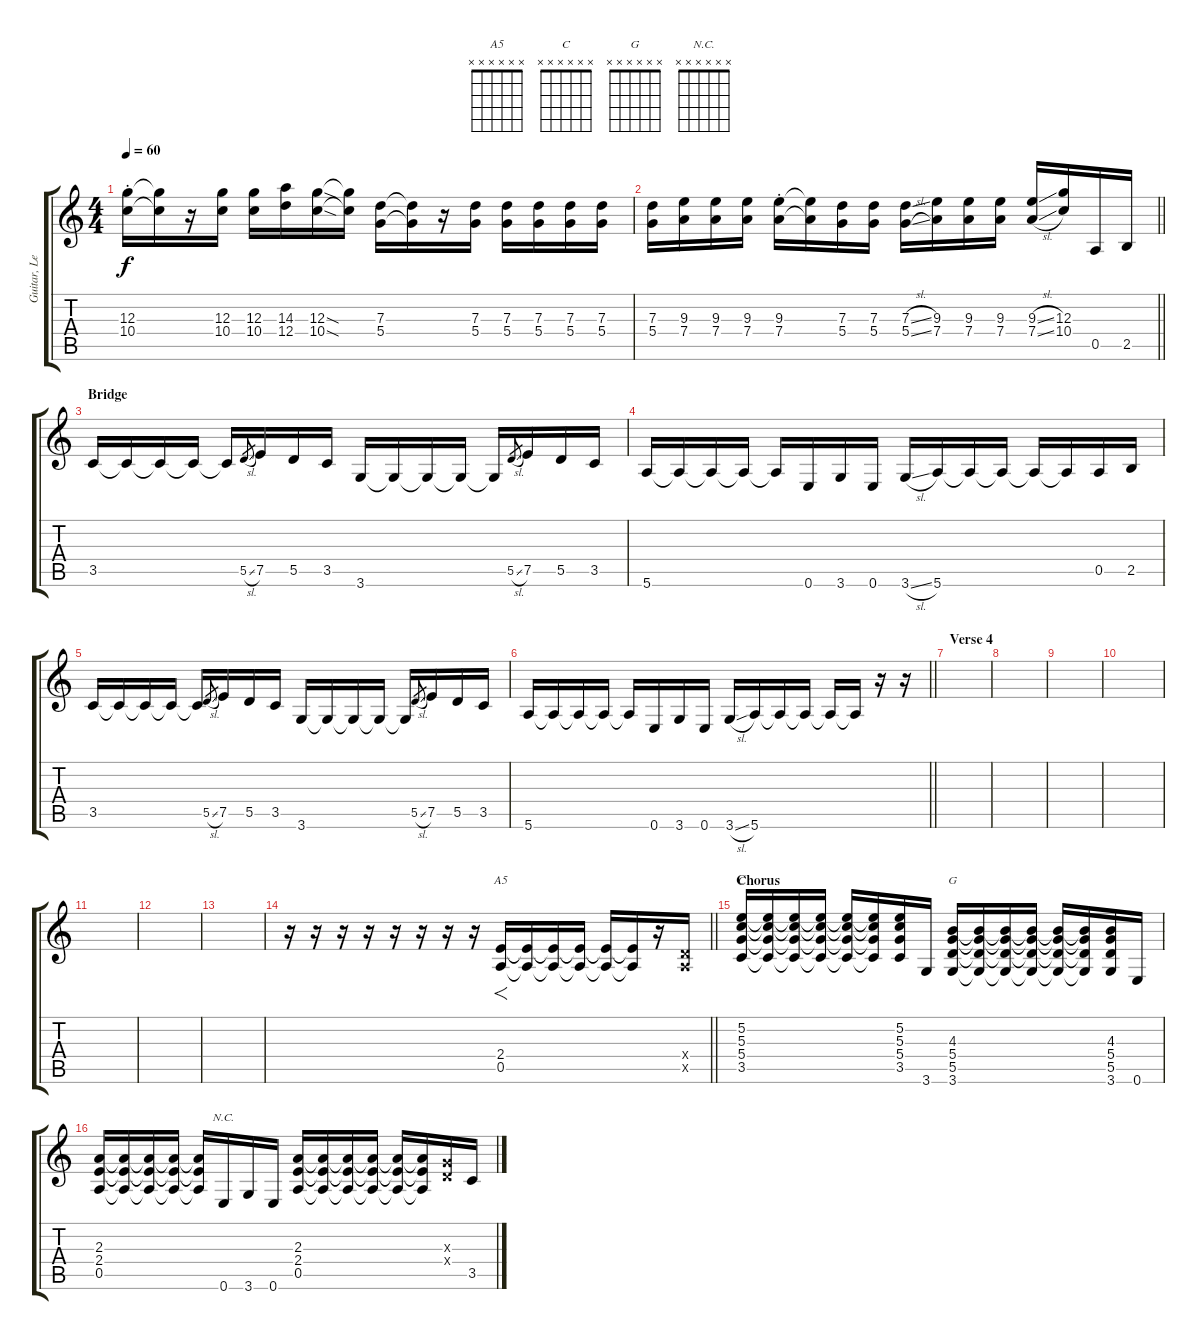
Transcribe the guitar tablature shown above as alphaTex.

\track ("Guitar, Lead" "Guitar, Le") {instrument distortionguitar}
\staff {score tabs}
\tuning (E4 B3 G3 D3 A2 E2) {hide}
\chord ("A5" x x x x x x)
\chord ("C" x x x x x x)
\chord ("G" x x x x x x)
\chord ("N.C." x x x x x x)
\ts (4 4)
\tempo 60
\clef g2
\ks c
(12.3{st} 10.4{st}).16{dy f} (12.3{t} 10.4{t}).16 r.16 (12.3 10.4).16 (12.3 10.4).16 (14.3 12.4).16 (12.3{sod} 10.4{sod}).16 (12.3{t} 10.4{t}).16 (7.3 5.4).16 (7.3{t} 5.4{t}).16 r.16 (7.3 5.4).16 (7.3 5.4).16 (7.3 5.4).16 (7.3 5.4).16 (7.3 5.4).16 |
\barLineRight lightlight
(7.3 5.4).16 (9.3 7.4).16 (9.3 7.4).16 (9.3 7.4).16 (9.3{st} 7.4{st}).16 (9.3{t} 7.4{t}).16 (7.3 5.4).16 (7.3 5.4).16 (7.3{sl} 5.4{sl}).16 (9.3 7.4).16 (9.3 7.4).16 (9.3 7.4).16 (9.3{sl} 7.4{sl}).16 (12.3 10.4).16 0.5.16 2.5.16 |
\section ("" "Bridge")
3.5.16 3.5{t}.16 3.5{t}.16 3.5{t}.16 3.5{t}.16 5.5{sl}.8{gr} 7.5.16 5.5.16 3.5.16 3.6.16 3.6{t}.16 3.6{t}.16 3.6{t}.16 3.6{t}.16 5.5{sl}.8{gr} 7.5.16 5.5.16 3.5.16 |
5.6.16 5.6{t}.16 5.6{t}.16 5.6{t}.16 5.6{t}.16 0.6.16 3.6.16 0.6.16 3.6{sl}.16 5.6.16 5.6{t}.16 5.6{t}.16 5.6{t}.16 5.6{t}.16 0.5.16 2.5.16 |
3.5.16 3.5{t}.16 3.5{t}.16 3.5{t}.16 3.5{t}.16 5.5{sl}.8{gr} 7.5.16 5.5.16 3.5.16 3.6.16 3.6{t}.16 3.6{t}.16 3.6{t}.16 3.6{t}.16 5.5{sl}.8{gr} 7.5.16 5.5.16 3.5.16 |
\barLineRight lightlight
5.6.16 5.6{t}.16 5.6{t}.16 5.6{t}.16 5.6{t}.16 0.6.16 3.6.16 0.6.16 3.6{sl}.16 5.6.16 5.6{t}.16 5.6{t}.16 5.6{t}.16 5.6{t}.16 r.16 r.16 |
\section ("" "Verse 4")
|
|
|
|
|
|
|
\barLineRight lightlight
r.16 r.16 r.16 r.16 r.16 r.16 r.16 r.16 (2.4 0.5).16{f ch "A5"} (2.4{t} 0.5{t}).16 (2.4{t} 0.5{t}).16 (2.4{t} 0.5{t}).16 (2.4{t} 0.5{t}).16 (2.4{t} 0.5{t}).16 r.16 (0.4{x} 0.5{x}).16 |
\section ("" "Chorus")
(5.2 5.3 5.4 3.5).16{ch "C" volume 9} (5.2{t} 5.3{t} 5.4{t} 3.5{t}).16 (5.2{t} 5.3{t} 5.4{t} 3.5{t}).16 (5.2{t} 5.3{t} 5.4{t} 3.5{t}).16 (5.2{t} 5.3{t} 5.4{t} 3.5{t}).16 (5.2{t} 5.3{t} 5.4{t} 3.5{t}).16 (5.2 5.3 5.4 3.5).16 3.6.16 (4.3 5.4 5.5 3.6).16{ch "G"} (4.3{t} 5.4{t} 5.5{t} 3.6{t}).16 (4.3{t} 5.4{t} 5.5{t} 3.6{t}).16 (4.3{t} 5.4{t} 5.5{t} 3.6{t}).16 (4.3{t} 5.4{t} 5.5{t} 3.6{t}).16 (4.3{t} 5.4{t} 5.5{t} 3.6{t}).16 (4.3 5.4 5.5 3.6).16 0.6.16 |
(2.3 2.4 0.5).16 (2.3{t} 2.4{t} 0.5{t}).16 (2.3{t} 2.4{t} 0.5{t}).16 (2.3{t} 2.4{t} 0.5{t}).16 (2.3{t} 2.4{t} 0.5{t}).16 0.6.16{ch "N.C."} 3.6.16 0.6.16 (2.3 2.4 0.5).16 (2.3{t} 2.4{t} 0.5{t}).16 (2.3{t} 2.4{t} 0.5{t}).16 (2.3{t} 2.4{t} 0.5{t}).16 (2.3{t} 2.4{t} 0.5{t}).16 (2.3{t} 2.4{t} 0.5{t}).16 (0.3{x} 0.4{x}).16 3.5.16
